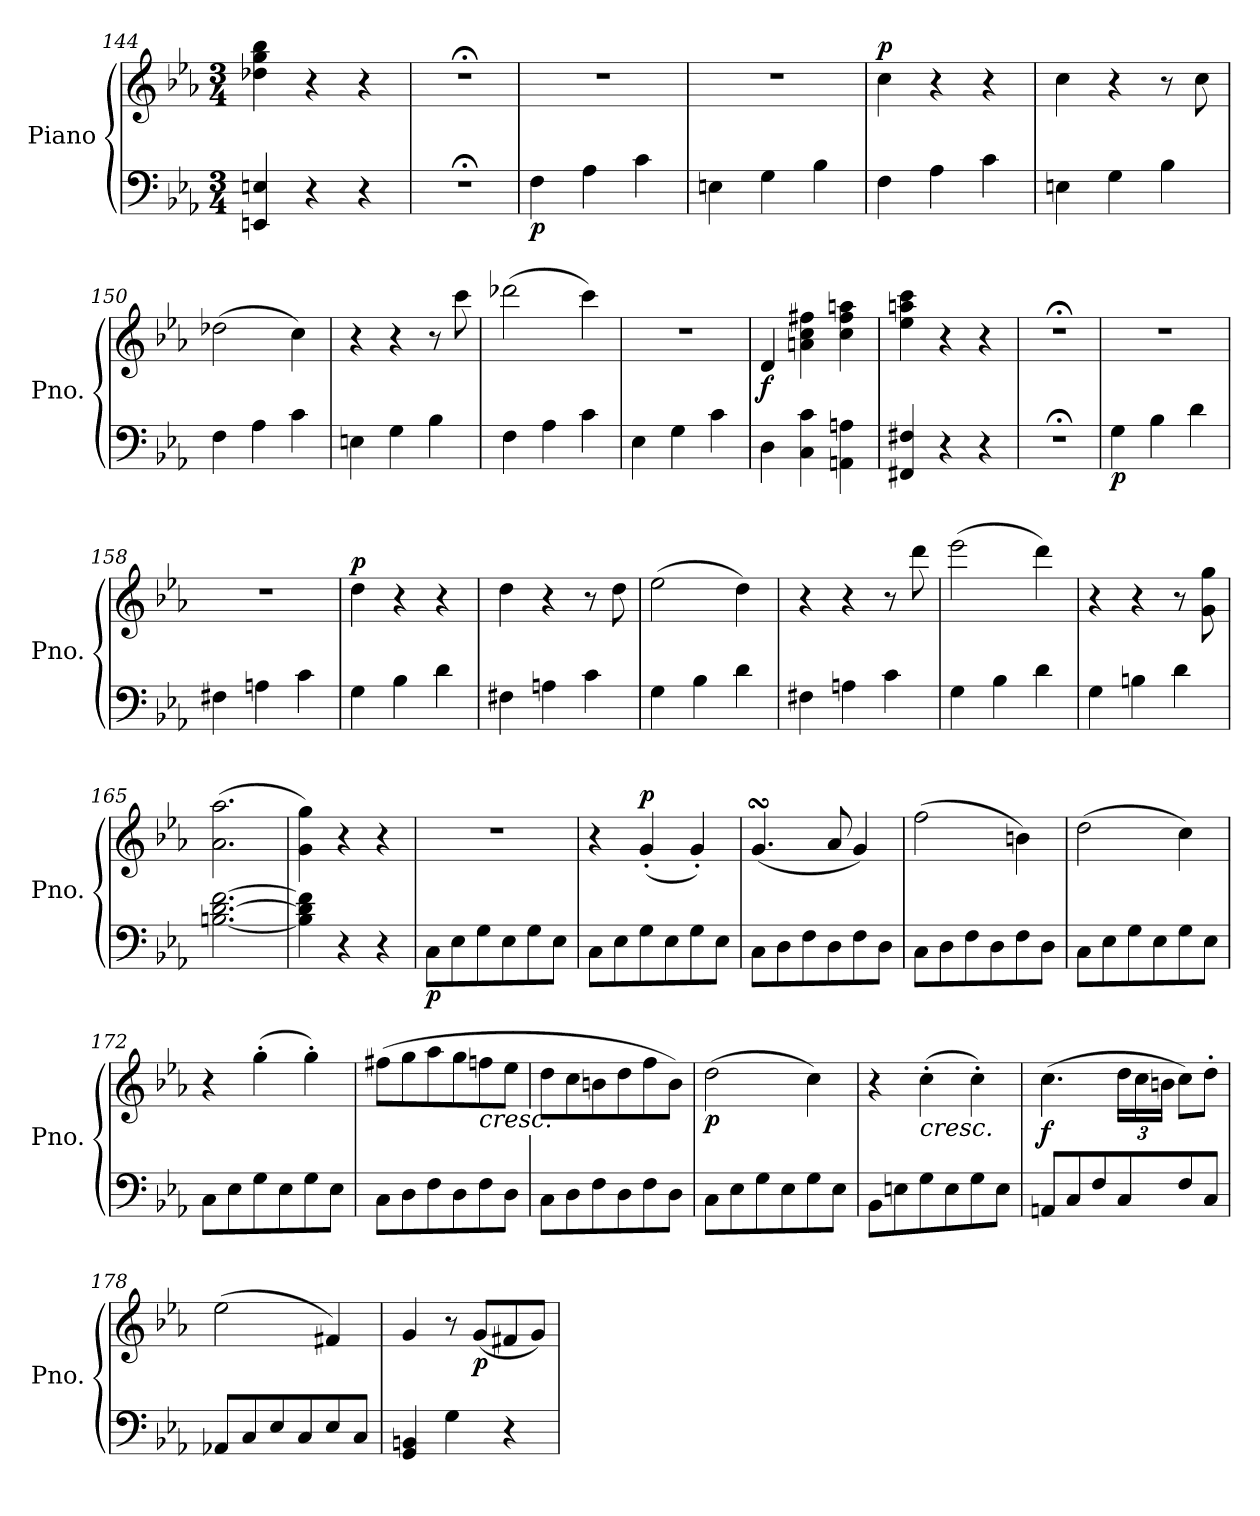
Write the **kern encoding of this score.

**kern	**kern	**dynam
*part1	*part1	*part1
*staff2	*staff1	*staff1/2
*I"Piano	*	*
*I'Pno.	*	*
*clefF4	*clefG2	*
*k[b-e-a-]	*k[b-e-a-]	*
*M3/4	*M3/4	*
=144	=144	=144
4EEn/ 4En/	4dd-X\ 4gg\ 4bb-\	.
4r	4r	.
4r	4r	.
=145	=145	=145
2.r;<	2.r;<	.
=146	=146	=146
!	!	!LO:DY:b=2
4F\	2.r	p
4A-\	.	.
4c\	.	.
=147	=147	=147
4En\	2.r	.
4G\	.	.
4B-\	.	.
=148	=148	=148
!	!	!LO:DY:a
4F\	4cc\	p
4A-\	4r	.
4c\	4r	.
=149	=149	=149
4En\	4cc\	.
4G\	4r	.
4B-\	8r	.
.	8cc\	.
=150	=150	=150
4F\	(>2dd-X\	.
4A-\	.	.
4c\	4cc\)	.
=151	=151	=151
4En\	4r	.
4G\	4r	.
4B-\	8r	.
.	8ccc\	.
=152	=152	=152
4F\	(>2ddd-X\	.
4A-\	.	.
4c\	4ccc\)	.
=153	=153	=153
4E-\	2.r	.
4G\	.	.
4c\	.	.
=154	=154	=154
!	!	!LO:DY:b
4D\	4d/	f
4C\ 4c\	4an\ 4cc\ 4ff#X\	.
4AAn\ 4An\	4cc\ 4ff#\ 4aan\	.
=155	=155	=155
4FF#X/ 4F#X/	4ee-\ 4aan\ 4ccc\	.
4r	4r	.
4r	4r	.
=156	=156	=156
2.r;<	2.r;<	.
=157	=157	=157
!	!	!LO:DY:b=2
4G\	2.r	p
4B-\	.	.
4d\	.	.
=158	=158	=158
4F#X\	2.r	.
4An\	.	.
4c\	.	.
=159	=159	=159
!	!	!LO:DY:a
4G\	4dd\	p
4B-\	4r	.
4d\	4r	.
=160	=160	=160
4F#X\	4dd\	.
4An\	4r	.
4c\	8r	.
.	8dd\	.
=161	=161	=161
4G\	(>2ee-\	.
4B-\	.	.
4d\	4dd\)	.
=162	=162	=162
4F#X\	4r	.
4An\	4r	.
4c\	8r	.
.	8ddd\	.
=163	=163	=163
4G\	(>2eee-\	.
4B-\	.	.
4d\	4ddd\)	.
=164	=164	=164
4G\	4r	.
4Bn\	4r	.
4d\	8r	.
.	8g\ 8gg\	.
=165	=165	=165
!	!	!LO:DY:b
!	!	!LO:DY:n=1:b
[2.Bn\ [2.d\ [2.f\	(>2.a-\ 2.aa-\	fp fp
=166	=166	=166
4B\] 4d\] 4f\]	4g\ 4gg\)	.
4r	4r	.
4r	4r	.
=167	=167	=167
!	!	!LO:DY:b=2
8C\L	2.r	p
8E-\	.	.
8G\	.	.
8E-\	.	.
8G\	.	.
8E-\J	.	.
=168	=168	=168
8C\L	4r	.
8E-\	.	.
!	!	!LO:DY:a
8G\	(<4g'/	p
8E-\	.	.
8G\	4g'/)	.
8E-\J	.	.
=169	=169	=169
8C\L	(<4.gsSsS/	.
8D\	.	.
8F\	.	.
8D\	8a-/	.
8F\	4g/)	.
8D\J	.	.
=170	=170	=170
8C\L	(>2ff\	.
8D\	.	.
8F\	.	.
8D\	.	.
8F\	4bn\)	.
8D\J	.	.
=171	=171	=171
8C\L	(>2dd\	.
8E-\	.	.
8G\	.	.
8E-\	.	.
8G\	4cc\)	.
8E-\J	.	.
=172	=172	=172
8C\L	4r	.
8E-\	.	.
8G\	(>4gg'\	.
8E-\	.	.
8G\	4gg'\)	.
8E-\J	.	.
=173	=173	=173
8C\L	(>8ff#X\L	.
8D\	8gg\	.
8F\	8aa-\	.
8D\	8gg\	.
!	!LO:TX:b:i:t=cresc.	!
8F\	8ffn\	.
8D\J	8ee-\J	.
=174	=174	=174
8C\L	8dd\L	.
8D\	8cc\	.
8F\	8bn\	.
8D\	8dd\	.
8F\	8ff\	.
8D\J	8b\J)	.
=175	=175	=175
!	!	!LO:DY:b
8C\L	(>2dd\	p
8E-\	.	.
8G\	.	.
8E-\	.	.
8G\	4cc\)	.
8E-\J	.	.
=176	=176	=176
8BB-\L	4r	.
8En\	.	.
!	!LO:TX:b:i:t=cresc.	!
8G\	(>4cc'\	.
8E\	.	.
8G\	4cc'\)	.
8E\J	.	.
=177	=177	=177
!	!	!LO:DY:b
8AAn/L	(>4.cc\	f
8C/	.	.
8F/	.	.
*	*Xbrackettup	*
8C/	24dd\LL	.
.	24cc\	.
.	24bn\JJ	.
8F/	8cc\L)	.
8C/J	8dd'\J	.
=178	=178	=178
8AA-X/L	(>2ee-\	.
8C/	.	.
8E-/	.	.
8C/	.	.
8E-/	4f#X/)	.
8C/J	.	.
=179	=179	=179
4GG/ 4BBn/	4g/	.
4G\	8r	.
!	!	!LO:DY:b
.	(<8g/L	p
4r	8f#X/	.
.	8g/J)	.
=	=	=
*-	*-	*-
